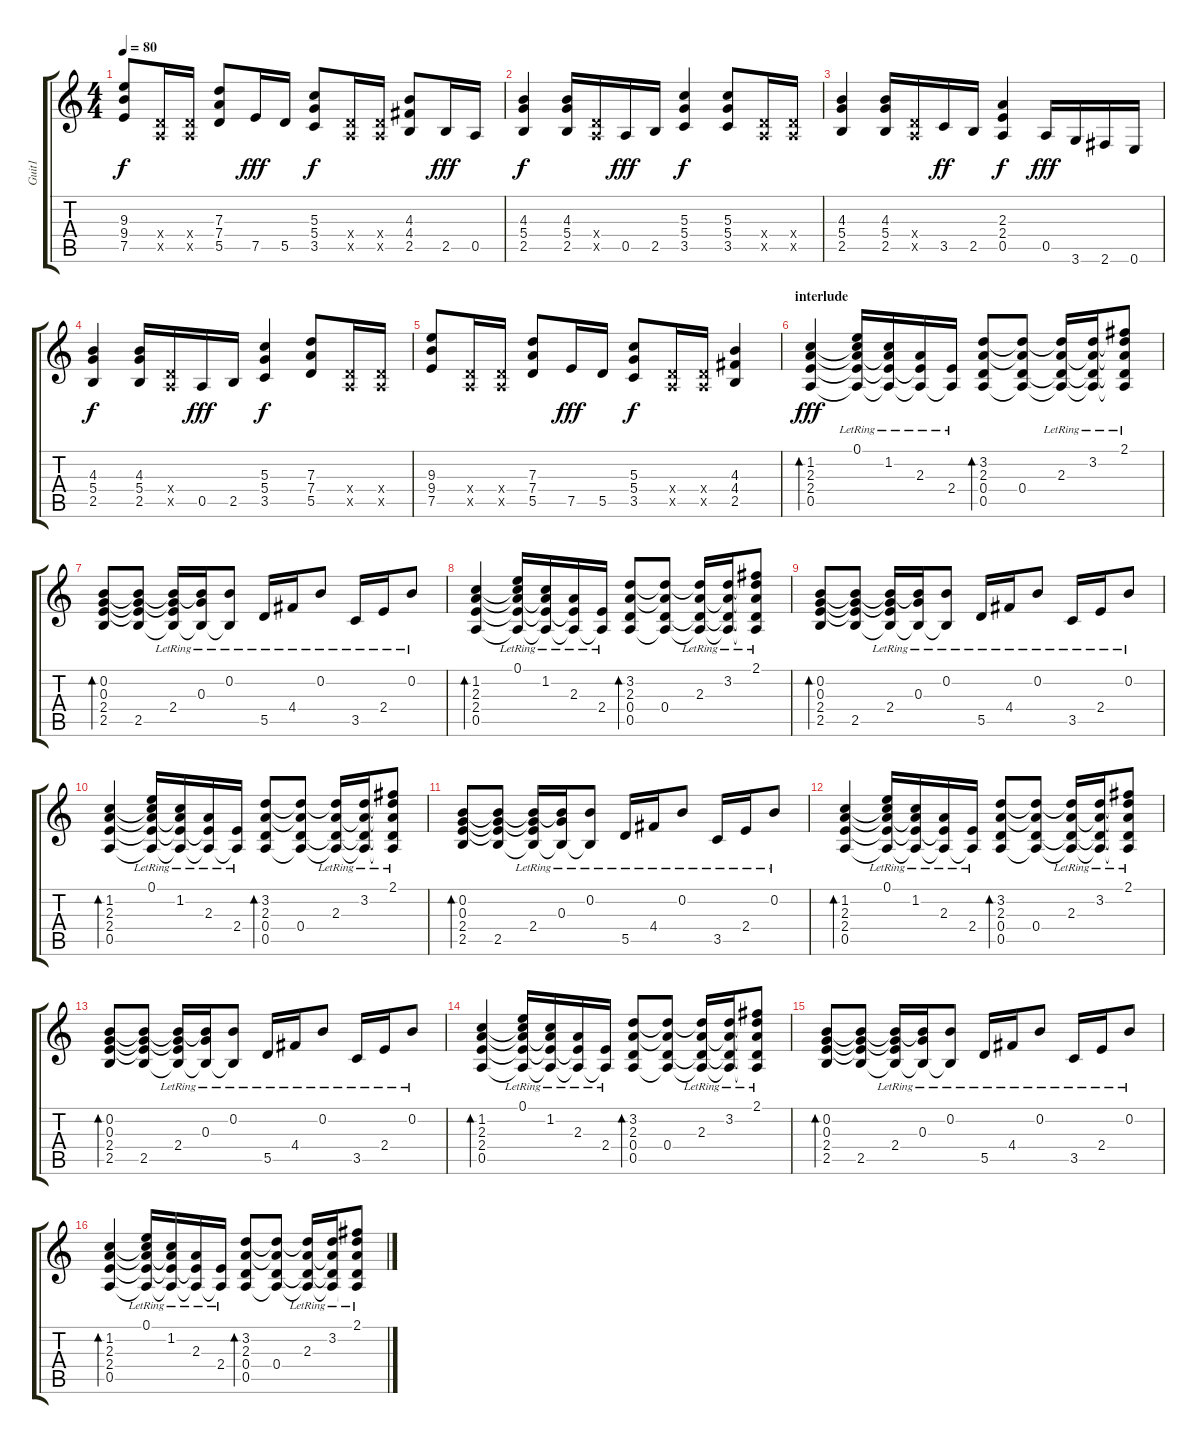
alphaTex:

\track ("Guit1" "Guit1") {instrument electricguitarclean}
\staff {score tabs}
\tuning (E4 B3 G3 D3 A2 E2) {hide}
\ts (4 4)
\tempo 80
\clef g2
\ks c
(9.3 9.4 7.5).8{dy f} (0.4{x} 0.5{x}).16 (0.4{x} 0.5{x}).16 (7.3 7.4 5.5).8 7.5.16{dy fff} 5.5.16 (5.3 5.4 3.5).8{dy f} (0.4{x} 0.5{x}).16 (0.4{x} 0.5{x}).16 (4.3 4.4 2.5).8 2.5.16{dy fff} 0.5.16 |
(4.3 5.4 2.5).4{dy f volume 11 instrument overdrivenguitar} (4.3 5.4 2.5).16 (0.4{x} 0.5{x}).16 0.5.16{dy fff} 2.5.16 (5.3 5.4 3.5).4{dy f} (5.3 5.4 3.5).8 (0.4{x} 0.5{x}).16 (0.4{x} 0.5{x}).16 |
(4.3 5.4 2.5).4 (4.3 5.4 2.5).16 (0.4{x} 0.5{x}).16 3.5.16{dy ff} 2.5.16 (2.3 2.4 0.5).4{dy f} 0.5.16{dy fff} 3.6.16 2.6.16 0.6.16 |
(4.3 5.4 2.5).4{dy f} (4.3 5.4 2.5).16 (0.4{x} 0.5{x}).16 0.5.16{dy fff} 2.5.16 (5.3 5.4 3.5).4{dy f} (7.3 7.4 5.5).8 (0.4{x} 0.5{x}).16 (0.4{x} 0.5{x}).16 |
(9.3 9.4 7.5).8 (0.4{x} 0.5{x}).16 (0.4{x} 0.5{x}).16 (7.3 7.4 5.5).8 7.5.16{dy fff} 5.5.16 (5.3 5.4 3.5).8{dy f} (0.4{x} 0.5{x}).16 (0.4{x} 0.5{x}).16 (4.3 4.4 2.5).4 |
\section ("" "interlude")
(1.2 2.3 2.4 0.5).4{bd 60 dy fff volume 11 instrument electricguitarclean} (0.1{lr} 1.2{t} 2.3{t} 2.4{t} 0.5{t}).16 (1.2{lr} 2.3{t} 2.4{t} 0.5{t}).16 (2.3{lr} 2.4{t} 0.5{t}).16 (2.4{lr} 0.5{t}).16 (3.2 2.3 0.4 0.5).8{bd 60} (3.2{t} 2.3{t} 0.4 0.5{t}).8 (3.2{t} 2.3{lr} 0.4{t} 0.5{t}).16 (3.2{lr} 2.3{t} 0.4{t} 0.5{t}).16 (2.1{lr} 3.2{t} 2.3{t} 0.4{t} 0.5{t}).8 |
(0.2 0.3 2.4 2.5).8{bd 60} (0.2{t} 0.3{t} 2.4{t} 2.5).8 (0.2{t} 0.3{t} 2.4{lr} 2.5{t}).16 (0.2{t} 0.3{lr} 2.5{t}).16 (0.2{lr} 2.5{t}).8 5.5{lr}.16 4.4{lr}.16 0.2{lr}.8 3.5{lr}.16 2.4{lr}.16 0.2{lr}.8 |
(1.2 2.3 2.4 0.5).4{bd 60} (0.1{lr} 1.2{t} 2.3{t} 2.4{t} 0.5{t}).16 (1.2{lr} 2.3{t} 2.4{t} 0.5{t}).16 (2.3{lr} 2.4{t} 0.5{t}).16 (2.4{lr} 0.5{t}).16 (3.2 2.3 0.4 0.5).8{bd 60} (3.2{t} 2.3{t} 0.4 0.5{t}).8 (3.2{t} 2.3{lr} 0.4{t} 0.5{t}).16 (3.2{lr} 2.3{t} 0.4{t} 0.5{t}).16 (2.1{lr} 3.2{t} 2.3{t} 0.4{t} 0.5{t}).8 |
(0.2 0.3 2.4 2.5).8{bd 60} (0.2{t} 0.3{t} 2.4{t} 2.5).8 (0.2{t} 0.3{t} 2.4{lr} 2.5{t}).16 (0.2{t} 0.3{lr} 2.5{t}).16 (0.2{lr} 2.5{t}).8 5.5{lr}.16 4.4{lr}.16 0.2{lr}.8 3.5{lr}.16 2.4{lr}.16 0.2{lr}.8 |
(1.2 2.3 2.4 0.5).4{bd 60} (0.1{lr} 1.2{t} 2.3{t} 2.4{t} 0.5{t}).16 (1.2{lr} 2.3{t} 2.4{t} 0.5{t}).16 (2.3{lr} 2.4{t} 0.5{t}).16 (2.4{lr} 0.5{t}).16 (3.2 2.3 0.4 0.5).8{bd 60} (3.2{t} 2.3{t} 0.4 0.5{t}).8 (3.2{t} 2.3{lr} 0.4{t} 0.5{t}).16 (3.2{lr} 2.3{t} 0.4{t} 0.5{t}).16 (2.1{lr} 3.2{t} 2.3{t} 0.4{t} 0.5{t}).8 |
(0.2 0.3 2.4 2.5).8{bd 60} (0.2{t} 0.3{t} 2.4{t} 2.5).8 (0.2{t} 0.3{t} 2.4{lr} 2.5{t}).16 (0.2{t} 0.3{lr} 2.5{t}).16 (0.2{lr} 2.5{t}).8 5.5{lr}.16 4.4{lr}.16 0.2{lr}.8 3.5{lr}.16 2.4{lr}.16 0.2{lr}.8 |
(1.2 2.3 2.4 0.5).4{bd 60} (0.1{lr} 1.2{t} 2.3{t} 2.4{t} 0.5{t}).16 (1.2{lr} 2.3{t} 2.4{t} 0.5{t}).16 (2.3{lr} 2.4{t} 0.5{t}).16 (2.4{lr} 0.5{t}).16 (3.2 2.3 0.4 0.5).8{bd 60} (3.2{t} 2.3{t} 0.4 0.5{t}).8 (3.2{t} 2.3{lr} 0.4{t} 0.5{t}).16 (3.2{lr} 2.3{t} 0.4{t} 0.5{t}).16 (2.1{lr} 3.2{t} 2.3{t} 0.4{t} 0.5{t}).8 |
(0.2 0.3 2.4 2.5).8{bd 60} (0.2{t} 0.3{t} 2.4{t} 2.5).8 (0.2{t} 0.3{t} 2.4{lr} 2.5{t}).16 (0.2{t} 0.3{lr} 2.5{t}).16 (0.2{lr} 2.5{t}).8 5.5{lr}.16 4.4{lr}.16 0.2{lr}.8 3.5{lr}.16 2.4{lr}.16 0.2{lr}.8 |
(1.2 2.3 2.4 0.5).4{bd 60 volume 11 instrument electricguitarclean} (0.1{lr} 1.2{t} 2.3{t} 2.4{t} 0.5{t}).16 (1.2{lr} 2.3{t} 2.4{t} 0.5{t}).16 (2.3{lr} 2.4{t} 0.5{t}).16 (2.4{lr} 0.5{t}).16 (3.2 2.3 0.4 0.5).8{bd 60} (3.2{t} 2.3{t} 0.4 0.5{t}).8 (3.2{t} 2.3{lr} 0.4{t} 0.5{t}).16 (3.2{lr} 2.3{t} 0.4{t} 0.5{t}).16 (2.1{lr} 3.2{t} 2.3{t} 0.4{t} 0.5{t}).8 |
(0.2 0.3 2.4 2.5).8{bd 60} (0.2{t} 0.3{t} 2.4{t} 2.5).8 (0.2{t} 0.3{t} 2.4{lr} 2.5{t}).16 (0.2{t} 0.3{lr} 2.5{t}).16 (0.2{lr} 2.5{t}).8 5.5{lr}.16 4.4{lr}.16 0.2{lr}.8 3.5{lr}.16 2.4{lr}.16 0.2{lr}.8 |
(1.2 2.3 2.4 0.5).4{bd 60} (0.1{lr} 1.2{t} 2.3{t} 2.4{t} 0.5{t}).16 (1.2{lr} 2.3{t} 2.4{t} 0.5{t}).16 (2.3{lr} 2.4{t} 0.5{t}).16 (2.4{lr} 0.5{t}).16 (3.2 2.3 0.4 0.5).8{bd 60} (3.2{t} 2.3{t} 0.4 0.5{t}).8 (3.2{t} 2.3{lr} 0.4{t} 0.5{t}).16 (3.2{lr} 2.3{t} 0.4{t} 0.5{t}).16 (2.1{lr} 3.2{t} 2.3{t} 0.4{t} 0.5{t}).8
